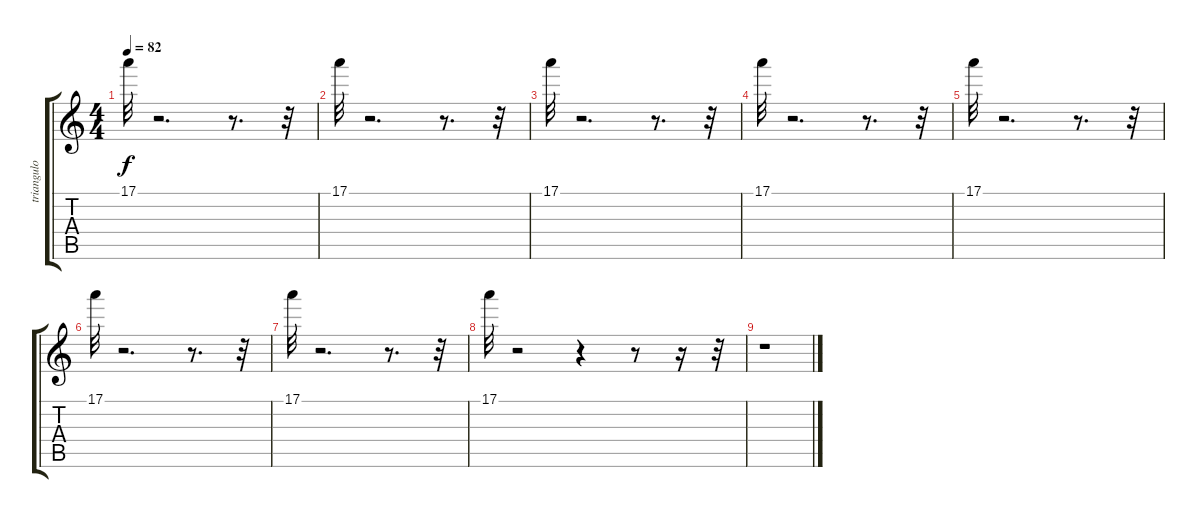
\track ("triangulo" "triangulo") {instrument acousticguitarsteel}
\staff {score tabs}
\tuning (E4 B3 G3 D3 A2 E2) {hide}
\ts (4 4)
\tempo 82
\clef g2
\ks c
17.1.32{dy f balance 0} r.2{d} r.8{d} r.32 |
17.1.32{balance 16} r.2{d} r.8{d} r.32 |
17.1.32{balance 0} r.2{d} r.8{d} r.32 |
17.1.32{balance 16} r.2{d} r.8{d} r.32 |
17.1.32{balance 0} r.2{d} r.8{d} r.32 |
17.1.32{balance 16} r.2{d} r.8{d} r.32 |
17.1.32{balance 0} r.2{d} r.8{d} r.32 |
17.1.32{balance 16} r.2 r.4 r.8 r.16 r.32 |
r.1
